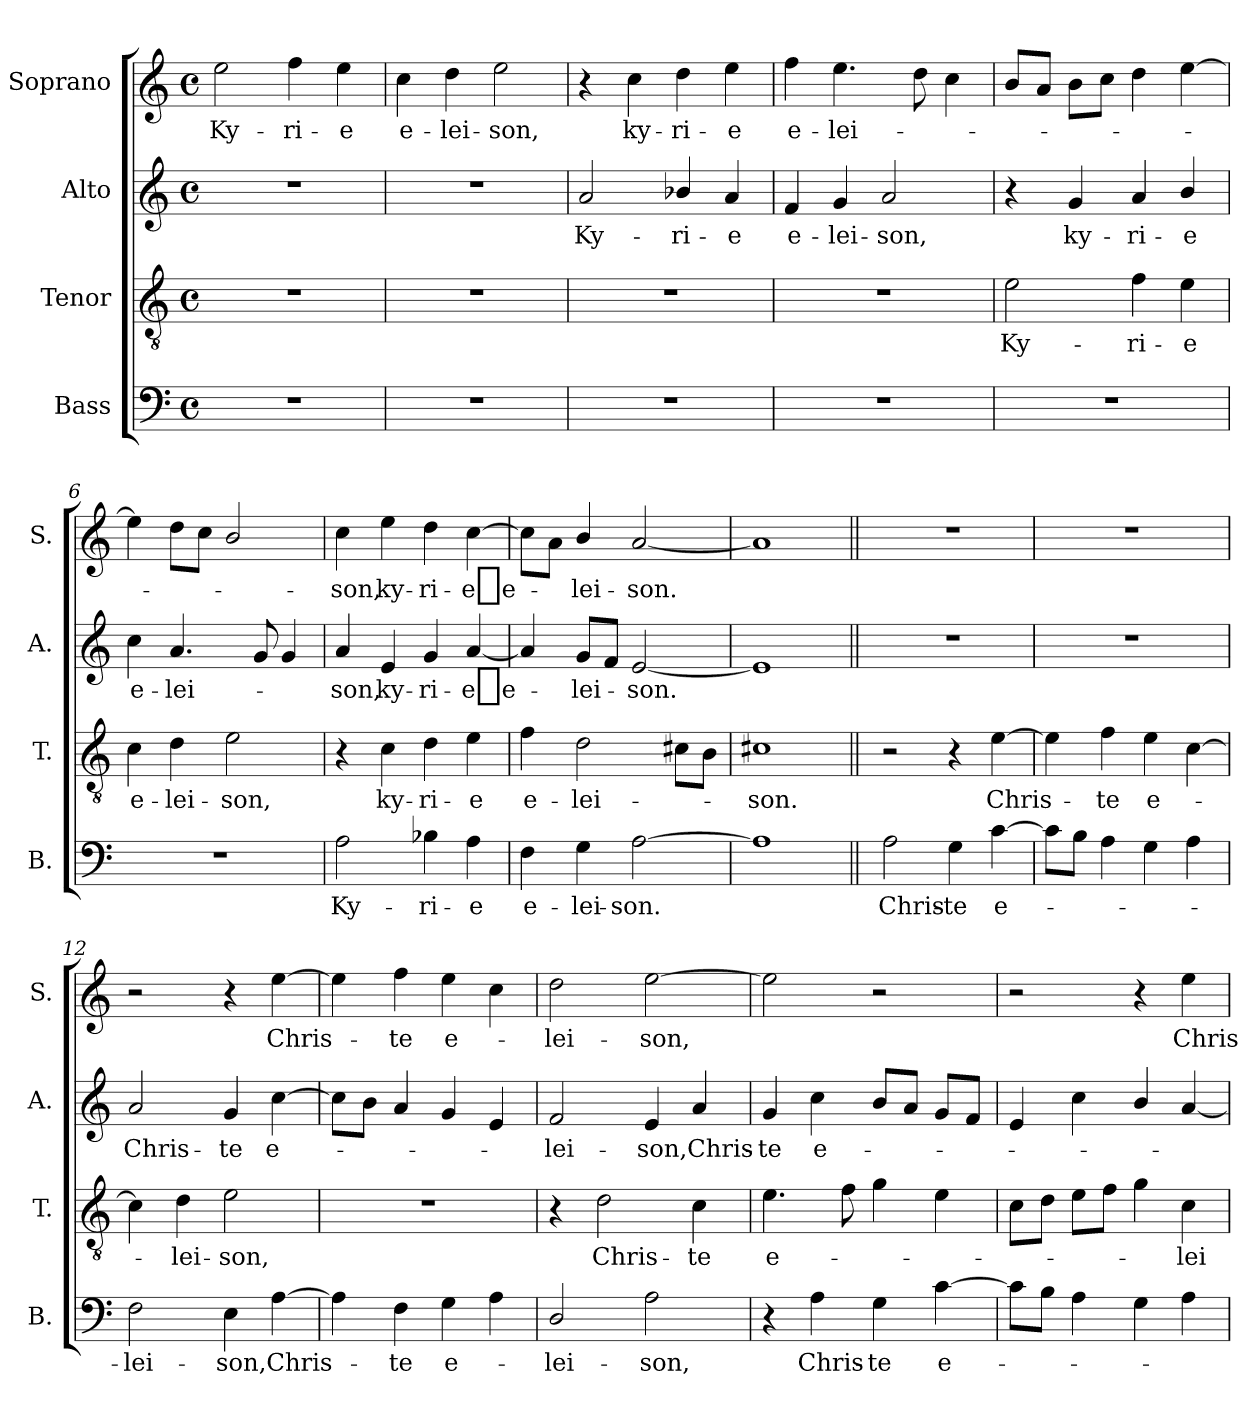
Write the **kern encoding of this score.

**kern	**text	**kern	**text	**kern	**text	**kern	**text
*part4	*part4	*part3	*part3	*part2	*part2	*part1	*part1
*staff4	*staff4	*staff3	*staff3	*staff2	*staff2	*staff1	*staff1
*I"Bass	*	*I"Tenor	*	*I"Alto	*	*I"Soprano	*
*I'B.	*	*I'T.	*	*I'A.	*	*I'S.	*
*clefF4	*	*clefGv2	*	*clefG2	*	*clefG2	*
*	*	*ITrd7c12	*	*	*	*	*
*k[]	*	*k[]	*	*k[]	*	*k[]	*
*M4/4	*	*M4/4	*	*M4/4	*	*M4/4	*
*met(c)	*	*met(c)	*	*met(c)	*	*met(c)	*
=1	=1	=1	=1	=1	=1	=1	=1
!	!	!	!	!	!	!	!LO:LY:b
1r	.	1r	.	1r	.	2ee\	Ky-
!	!	!	!	!	!	!	!LO:LY:b
.	.	.	.	.	.	4ff\	-ri-
!	!	!	!	!	!	!	!LO:LY:b
.	.	.	.	.	.	4ee\	-e
=2	=2	=2	=2	=2	=2	=2	=2
!	!	!	!	!	!	!	!LO:LY:b
1r	.	1r	.	1r	.	4cc\	e-
!	!	!	!	!	!	!	!LO:LY:b
.	.	.	.	.	.	4dd\	-lei-
!	!	!	!	!	!	!	!LO:LY:b
.	.	.	.	.	.	2ee\	-son,
=3	=3	=3	=3	=3	=3	=3	=3
!	!	!	!	!	!LO:LY:b	!	!
1r	.	1r	.	2a/	Ky-	4r	.
!	!	!	!	!	!	!	!LO:LY:b
.	.	.	.	.	.	4cc\	ky-
!	!	!	!	!	!LO:LY:b	!	!LO:LY:b
.	.	.	.	4b-X/	-ri-	4dd\	-ri-
!	!	!	!	!	!LO:LY:b	!	!LO:LY:b
.	.	.	.	4a/	-e	4ee\	-e
=4	=4	=4	=4	=4	=4	=4	=4
!	!	!	!	!	!LO:LY:b	!	!LO:LY:b
1r	.	1r	.	4f/	e-	4ff\	e-
!	!	!	!	!	!LO:LY:b	!	!LO:LY:b
.	.	.	.	4g/	-lei-	4.ee\	-lei-
!	!	!	!	!	!LO:LY:b	!	!
.	.	.	.	2a/	-son,	.	.
.	.	.	.	.	.	8dd\	.
.	.	.	.	.	.	4cc\	.
=5	=5	=5	=5	=5	=5	=5	=5
!	!	!	!LO:LY:b	!	!	!	!
1r	.	2E\	Ky-	4r	.	8b/L	.
.	.	.	.	.	.	8a/J	.
!	!	!	!	!	!LO:LY:b	!	!
.	.	.	.	4g/	ky-	8b\L	.
.	.	.	.	.	.	8cc\J	.
!	!	!	!LO:LY:b	!	!LO:LY:b	!	!
.	.	4F\	-ri-	4a/	-ri-	4dd\	.
!	!	!	!LO:LY:b	!	!LO:LY:b	!	!
.	.	4E\	-e	4b/	-e	[4ee\	.
=6	=6	=6	=6	=6	=6	=6	=6
!	!	!	!LO:LY:b	!	!LO:LY:b	!	!
1r	.	4C\	e-	4cc\	e-	4ee\]	.
!	!	!	!LO:LY:b	!	!LO:LY:b	!	!
.	.	4D\	-lei-	4.a/	-lei-	8dd\L	.
.	.	.	.	.	.	8cc\J	.
!	!	!	!LO:LY:b	!	!	!	!
.	.	2E\	-son,	.	.	2b/	.
.	.	.	.	8g/	.	.	.
.	.	.	.	4g/	.	.	.
=7	=7	=7	=7	=7	=7	=7	=7
!	!LO:LY:b	!	!	!	!LO:LY:b	!	!LO:LY:b
2A\	Ky-	4r	.	4a/	-son,	4cc\	-son,
!	!	!	!LO:LY:b	!	!LO:LY:b	!	!LO:LY:b
.	.	4C\	ky-	4e/	ky-	4ee\	ky-
!	!LO:LY:b	!	!LO:LY:b	!	!LO:LY:b	!	!LO:LY:b
4B-X\	-ri-	4D\	-ri-	4g/	-ri-	4dd\	-ri-
!	!LO:LY:b	!	!LO:LY:b	!	!LO:LY:b	!	!LO:LY:b
4A\	-e	4E\	-e	[4a/	-e_e-	[4cc\	-e_e-
=8	=8	=8	=8	=8	=8	=8	=8
!	!LO:LY:b	!	!LO:LY:b	!	!	!	!
4F\	e-	4F\	e-	4a/]	.	8cc\L]	.
.	.	.	.	.	.	8a\J	.
!	!LO:LY:b	!	!LO:LY:b	!	!LO:LY:b	!	!LO:LY:b
4G\	-lei-	2D\	-lei-	8g/L	-lei-	4b/	-lei-
.	.	.	.	8f/J	.	.	.
!	!LO:LY:b	!	!	!	!LO:LY:b	!	!LO:LY:b
[2A\	-son.	.	.	[2e/	-son.	[2a/	-son.
.	.	8C#X\L	.	.	.	.	.
.	.	8BB\J	.	.	.	.	.
=9	=9	=9	=9	=9	=9	=9	=9
!	!	!	!LO:LY:b	!	!	!	!
1A]	.	1C#X	-son.	1e]	.	1a]	.
=10||	=10||	=10||	=10||	=10||	=10||	=10||	=10||
!	!LO:LY:b	!	!	!	!	!	!
2A\	Chris-	2r	.	1r	.	1r	.
!	!LO:LY:b	!	!	!	!	!	!
4G\	-te	4r	.	.	.	.	.
!	!LO:LY:b	!	!LO:LY:b	!	!	!	!
[4c\	e-	[4E\	Chris-	.	.	.	.
=11	=11	=11	=11	=11	=11	=11	=11
8c\L]	.	4E\]	.	1r	.	1r	.
8B\J	.	.	.	.	.	.	.
!	!	!	!LO:LY:b	!	!	!	!
4A\	.	4F\	-te	.	.	.	.
!	!	!	!LO:LY:b	!	!	!	!
4G\	.	4E\	e-	.	.	.	.
4A\	.	[4C\	.	.	.	.	.
=12	=12	=12	=12	=12	=12	=12	=12
!	!LO:LY:b	!	!	!	!LO:LY:b	!	!
2F\	-lei-	4C\]	.	2a/	Chris-	2r	.
!	!	!	!LO:LY:b	!	!	!	!
.	.	4D\	-lei-	.	.	.	.
!	!LO:LY:b	!	!LO:LY:b	!	!LO:LY:b	!	!
4E\	-son,	2E\	-son,	4g/	-te	4r	.
!	!LO:LY:b	!	!	!	!LO:LY:b	!	!LO:LY:b
[4A\	Chris-	.	.	[4cc\	e-	[4ee\	Chris-
=13	=13	=13	=13	=13	=13	=13	=13
4A\]	.	1r	.	8cc\L]	.	4ee\]	.
.	.	.	.	8b\J	.	.	.
!	!LO:LY:b	!	!	!	!	!	!LO:LY:b
4F\	-te	.	.	4a/	.	4ff\	-te
!	!LO:LY:b	!	!	!	!	!	!LO:LY:b
4G\	e-	.	.	4g/	.	4ee\	e-
4A\	.	.	.	4e/	.	4cc\	.
=14	=14	=14	=14	=14	=14	=14	=14
!	!LO:LY:b	!	!	!	!LO:LY:b	!	!LO:LY:b
2D/	-lei-	4r	.	2f/	-lei-	2dd\	-lei-
!	!	!	!LO:LY:b	!	!	!	!
.	.	2D\	Chris-	.	.	.	.
!	!LO:LY:b	!	!	!	!LO:LY:b	!	!LO:LY:b
2A\	-son,	.	.	4e/	-son,	[2ee\	-son,
!	!	!	!LO:LY:b	!	!LO:LY:b	!	!
.	.	4C\	-te	4a/	Chris-	.	.
=15	=15	=15	=15	=15	=15	=15	=15
!	!	!	!LO:LY:b	!	!LO:LY:b	!	!
4r	.	4.E\	e-	4g/	-te	2ee\]	.
!	!LO:LY:b	!	!	!	!LO:LY:b	!	!
4A\	Chris-	.	.	4cc\	e-	.	.
.	.	8F\	.	.	.	.	.
!	!LO:LY:b	!	!	!	!	!	!
4G\	-te	4G\	.	8b/L	.	2r	.
.	.	.	.	8a/J	.	.	.
!	!LO:LY:b	!	!	!	!	!	!
[4c\	e-	4E\	.	8g/L	.	.	.
.	.	.	.	8f/J	.	.	.
=16	=16	=16	=16	=16	=16	=16	=16
8c\L]	.	8C\L	.	4e/	.	2r	.
8B\J	.	8D\J	.	.	.	.	.
4A\	.	8E\L	.	4cc\	.	.	.
.	.	8F\J	.	.	.	.	.
4G\	.	4G\	.	4b/	.	4r	.
!	!	!	!LO:LY:b	!	!	!	!LO:LY:b
4A\	.	4C\	-lei-	[4a/	.	4ee\	Chris-
=	=	=	=	=	=	=	=
*-	*-	*-	*-	*-	*-	*-	*-
